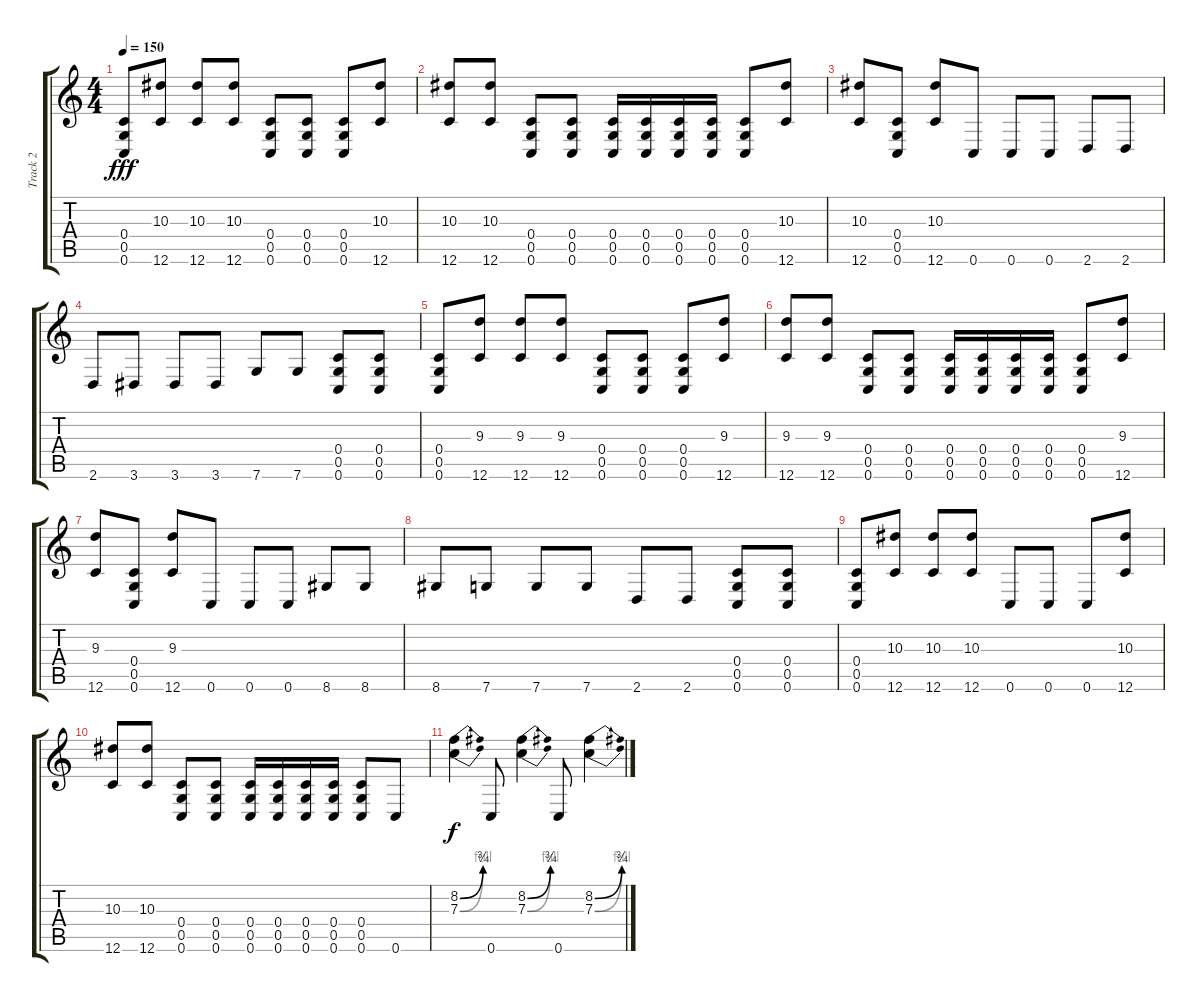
\track ("Track 2" "Track 2") {instrument distortionguitar}
\staff {score tabs}
\tuning (D4 A3 F3 C3 G2 C2) {hide}
\ts (4 4)
\tempo 150
\clef g2
\ks c
(0.4 0.5 0.6).8{dy fff} (10.3 12.6).8 (10.3 12.6).8 (10.3 12.6).8 (0.4 0.5 0.6).8 (0.4 0.5 0.6).8 (0.4 0.5 0.6).8 (10.3 12.6).8 |
(10.3 12.6).8 (10.3 12.6).8 (0.4 0.5 0.6).8 (0.4 0.5 0.6).8 (0.4 0.5 0.6).16 (0.4 0.5 0.6).16 (0.4 0.5 0.6).16 (0.4 0.5 0.6).16 (0.4 0.5 0.6).8 (10.3 12.6).8 |
(10.3 12.6).8 (0.4 0.5 0.6).8 (10.3 12.6).8 0.6.8 0.6.8 0.6.8 2.6.8 2.6.8 |
2.6.8 3.6.8 3.6.8 3.6.8 7.6.8 7.6.8 (0.4 0.5 0.6).8 (0.4 0.5 0.6).8 |
(0.4 0.5 0.6).8 (9.3 12.6).8 (9.3 12.6).8 (9.3 12.6).8 (0.4 0.5 0.6).8 (0.4 0.5 0.6).8 (0.4 0.5 0.6).8 (9.3 12.6).8 |
(9.3 12.6).8 (9.3 12.6).8 (0.4 0.5 0.6).8 (0.4 0.5 0.6).8 (0.4 0.5 0.6).16 (0.4 0.5 0.6).16 (0.4 0.5 0.6).16 (0.4 0.5 0.6).16 (0.4 0.5 0.6).8 (9.3 12.6).8 |
(9.3 12.6).8 (0.4 0.5 0.6).8 (9.3 12.6).8 0.6.8 0.6.8 0.6.8 8.6.8 8.6.8 |
8.6.8 7.6.8 7.6.8 7.6.8 2.6.8 2.6.8 (0.4 0.5 0.6).8 (0.4 0.5 0.6).8 |
(0.4 0.5 0.6).8 (10.3 12.6).8 (10.3 12.6).8 (10.3 12.6).8 0.6.8 0.6.8 0.6.8 (10.3 12.6).8 |
(10.3 12.6).8 (10.3 12.6).8 (0.4 0.5 0.6).8 (0.4 0.5 0.6).8 (0.4 0.5 0.6).16 (0.4 0.5 0.6).16 (0.4 0.5 0.6).16 (0.4 0.5 0.6).16 (0.4 0.5 0.6).8 0.6.8 |
(8.2{be (bend 0 0 60 3)} 7.3{be (bend 0 0 60 4)}).4{dy f} 0.6.8 (8.2{be (bend 0 0 60 3)} 7.3{be (bend 0 0 60 4)}).4 0.6.8 (8.2{be (bend 0 0 60 3)} 7.3{be (bend 0 0 60 4)}).4
